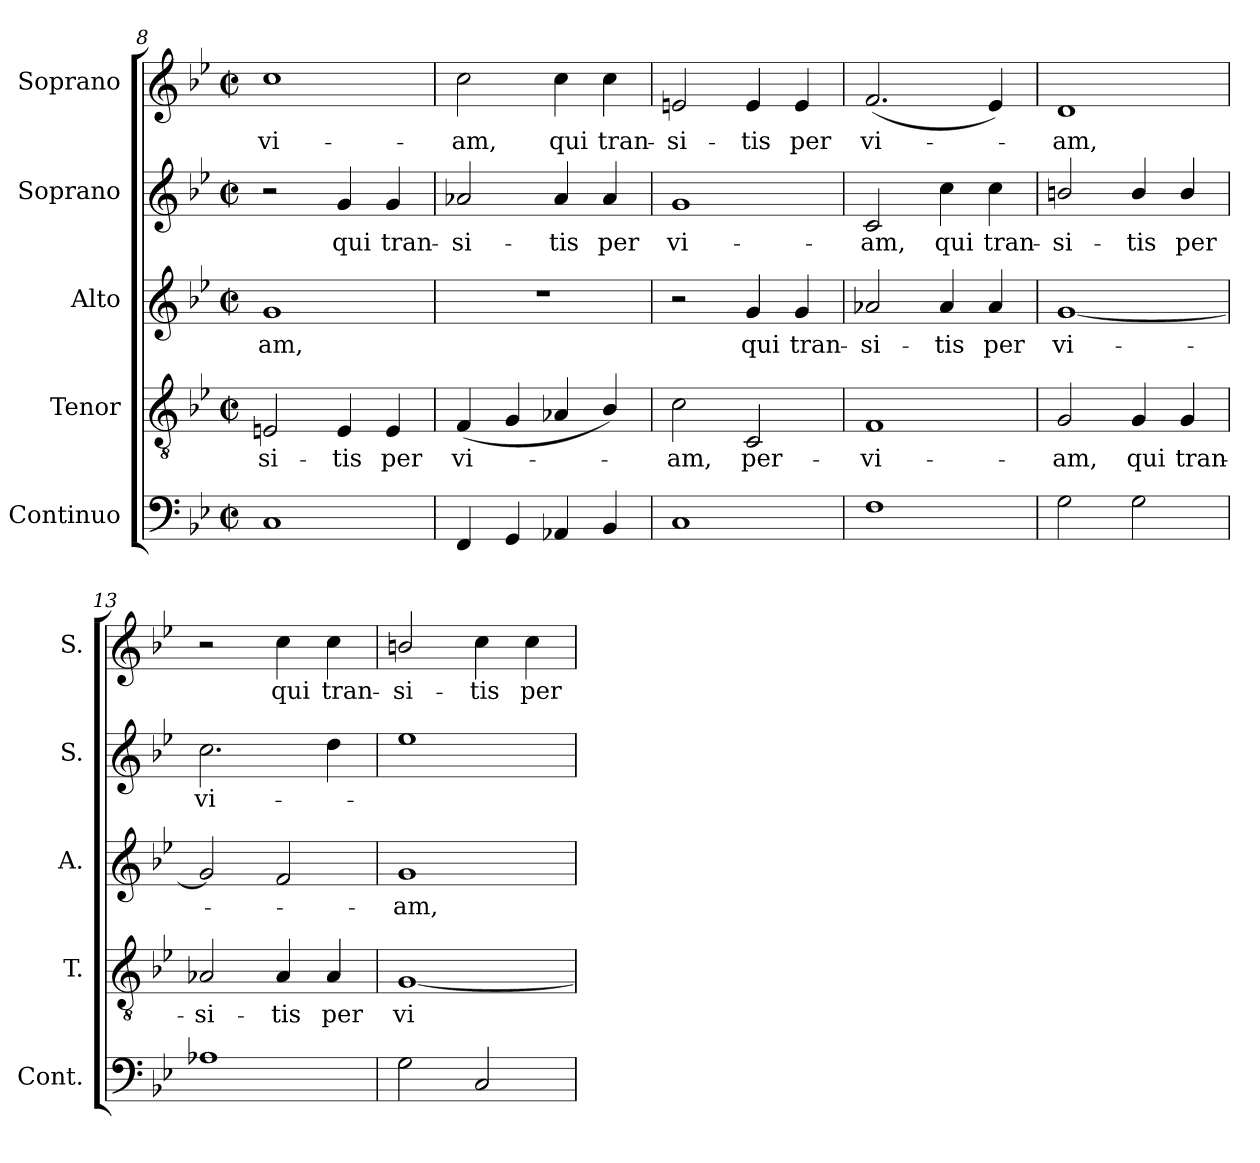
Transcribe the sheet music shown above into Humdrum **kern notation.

**kern	**kern	**text	**kern	**text	**kern	**text	**kern	**text
*part5	*part4	*part4	*part3	*part3	*part2	*part2	*part1	*part1
*staff5	*staff4	*staff4	*staff3	*staff3	*staff2	*staff2	*staff1	*staff1
*I"Continuo	*I"Tenor	*	*I"Alto	*	*I"Soprano	*	*I"Soprano	*
*I'Cont.	*I'T.	*	*I'A.	*	*I'S.	*	*I'S.	*
*clefF4	*clefGv2	*	*clefG2	*	*clefG2	*	*clefG2	*
*	*ITrd7c12	*	*	*	*	*	*	*
*k[b-e-]	*k[b-e-]	*	*k[b-e-]	*	*k[b-e-]	*	*k[b-e-]	*
*B-:	*B-:	*	*B-:	*	*B-:	*	*B-:	*
*M2/2	*M2/2	*	*M2/2	*	*M2/2	*	*M2/2	*
*met(c|)	*met(c|)	*	*met(c|)	*	*met(c|)	*	*met(c|)	*
=8	=8	=8	=8	=8	=8	=8	=8	=8
!	!	!LO:LY:b:color=#000000	!	!	!	!	!	!
!	!	!	!	!LO:LY:b:color=#000000	!	!	!	!
!	!	!	!	!	!	!	!	!LO:LY:b:color=#000000
1Ci	2EEni/	-si-	1gi	-am,	2r	.	1cci	vi-
!	!	!LO:LY:b:color=#000000	!	!	!	!	!	!
!	!	!	!	!	!	!LO:LY:b:color=#000000	!	!
.	4EEi/	-tis	.	.	4gi/	qui	.	.
!	!	!LO:LY:b:color=#000000	!	!	!	!	!	!
!	!	!	!	!	!	!LO:LY:b:color=#000000	!	!
.	4EEi/	per	.	.	4gi/	tran-	.	.
=9	=9	=9	=9	=9	=9	=9	=9	=9
!	!	!LO:LY:b:color=#000000	!	!	!	!	!	!
!	!	!	!	!	!	!LO:LY:b:color=#000000	!	!
!	!	!	!	!	!	!	!	!LO:LY:b:color=#000000
4FFi/	(4FFi/	vi-	1r	.	2a-Xi/	-si-	2cci\	-am,
4GGi/	4GGi/	.	.	.	.	.	.	.
!	!	!	!	!	!	!LO:LY:b:color=#000000	!	!
!	!	!	!	!	!	!	!	!LO:LY:b:color=#000000
4AA-Xi/	4AA-Xi/	.	.	.	4a-i/	-tis	4cci\	qui
!	!	!	!	!	!	!LO:LY:b:color=#000000	!	!
!	!	!	!	!	!	!	!	!LO:LY:b:color=#000000
4BB-i/	4BB-i/)	.	.	.	4a-i/	per	4cci\	tran-
=10	=10	=10	=10	=10	=10	=10	=10	=10
!	!	!LO:LY:b:color=#000000	!	!	!	!	!	!
!	!	!	!	!	!	!LO:LY:b:color=#000000	!	!
!	!	!	!	!	!	!	!	!LO:LY:b:color=#000000
1Ci	2Ci\	-am,	2r	.	1gi	vi-	2eni/	-si-
!	!	!LO:LY:b:color=#000000	!	!	!	!	!	!
!	!	!	!	!LO:LY:b:color=#000000	!	!	!	!
!	!	!	!	!	!	!	!	!LO:LY:b:color=#000000
.	2CCi/	per-	4gi/	qui	.	.	4ei/	-tis
!	!	!	!	!LO:LY:b:color=#000000	!	!	!	!
!	!	!	!	!	!	!	!	!LO:LY:b:color=#000000
.	.	.	4gi/	tran-	.	.	4ei/	per
=11	=11	=11	=11	=11	=11	=11	=11	=11
!	!	!LO:LY:b:color=#000000	!	!	!	!	!	!
!	!	!	!	!LO:LY:b:color=#000000	!	!	!	!
!	!	!	!	!	!	!LO:LY:b:color=#000000	!	!
!	!	!	!	!	!	!	!	!LO:LY:b:color=#000000
1Fi	1FFi	-vi-	2a-Xi/	-si-	2ci/	-am,	(2.fi/	vi-
!	!	!	!	!LO:LY:b:color=#000000	!	!	!	!
!	!	!	!	!	!	!LO:LY:b:color=#000000	!	!
.	.	.	4a-i/	-tis	4cci\	qui	.	.
!	!	!	!	!LO:LY:b:color=#000000	!	!	!	!
!	!	!	!	!	!	!LO:LY:b:color=#000000	!	!
.	.	.	4a-i/	per	4cci\	tran-	4e-i/)	.
!!LO:LB:g=z
=12	=12	=12	=12	=12	=12	=12	=12	=12
!	!	!LO:LY:b:color=#000000	!	!	!	!	!	!
!	!	!	!	!LO:LY:b:color=#000000	!	!	!	!
!	!	!	!	!	!	!LO:LY:b:color=#000000	!	!
!	!	!	!	!	!	!	!	!LO:LY:b:color=#000000
2Gi\	2GGi/	-am,	[1gi	vi-	2bni/	-si-	1di	-am,
!	!	!LO:LY:b:color=#000000	!	!	!	!	!	!
!	!	!	!	!	!	!LO:LY:b:color=#000000	!	!
2Gi\	4GGi/	qui	.	.	4bi/	-tis	.	.
!	!	!LO:LY:b:color=#000000	!	!	!	!	!	!
!	!	!	!	!	!	!LO:LY:b:color=#000000	!	!
.	4GGi/	tran-	.	.	4bi/	per	.	.
=13	=13	=13	=13	=13	=13	=13	=13	=13
!	!	!LO:LY:b:color=#000000	!	!	!	!	!	!
!	!	!	!	!	!	!LO:LY:b:color=#000000	!	!
1A-Xi	2AA-Xi/	-si-	2gi/]	.	2.cci\	vi-	2r	.
!	!	!LO:LY:b:color=#000000	!	!	!	!	!	!
!	!	!	!	!	!	!	!	!LO:LY:b:color=#000000
.	4AA-i/	-tis	2fi/	.	.	.	4cci\	qui
!	!	!LO:LY:b:color=#000000	!	!	!	!	!	!
!	!	!	!	!	!	!	!	!LO:LY:b:color=#000000
.	4AA-i/	per	.	.	4ddi\	.	4cci\	tran-
=14	=14	=14	=14	=14	=14	=14	=14	=14
!	!	!LO:LY:b:color=#000000	!	!	!	!	!	!
!	!	!	!	!LO:LY:b:color=#000000	!	!	!	!
!	!	!	!	!	!	!	!	!LO:LY:b:color=#000000
2Gi\	[1GGi	vi-	1gi	-am,	1ee-i	.	2bni/	-si-
!	!	!	!	!	!	!	!	!LO:LY:b:color=#000000
2Ci/	.	.	.	.	.	.	4cci\	-tis
!	!	!	!	!	!	!	!	!LO:LY:b:color=#000000
.	.	.	.	.	.	.	4cci\	per
=	=	=	=	=	=	=	=	=
*-	*-	*-	*-	*-	*-	*-	*-	*-
